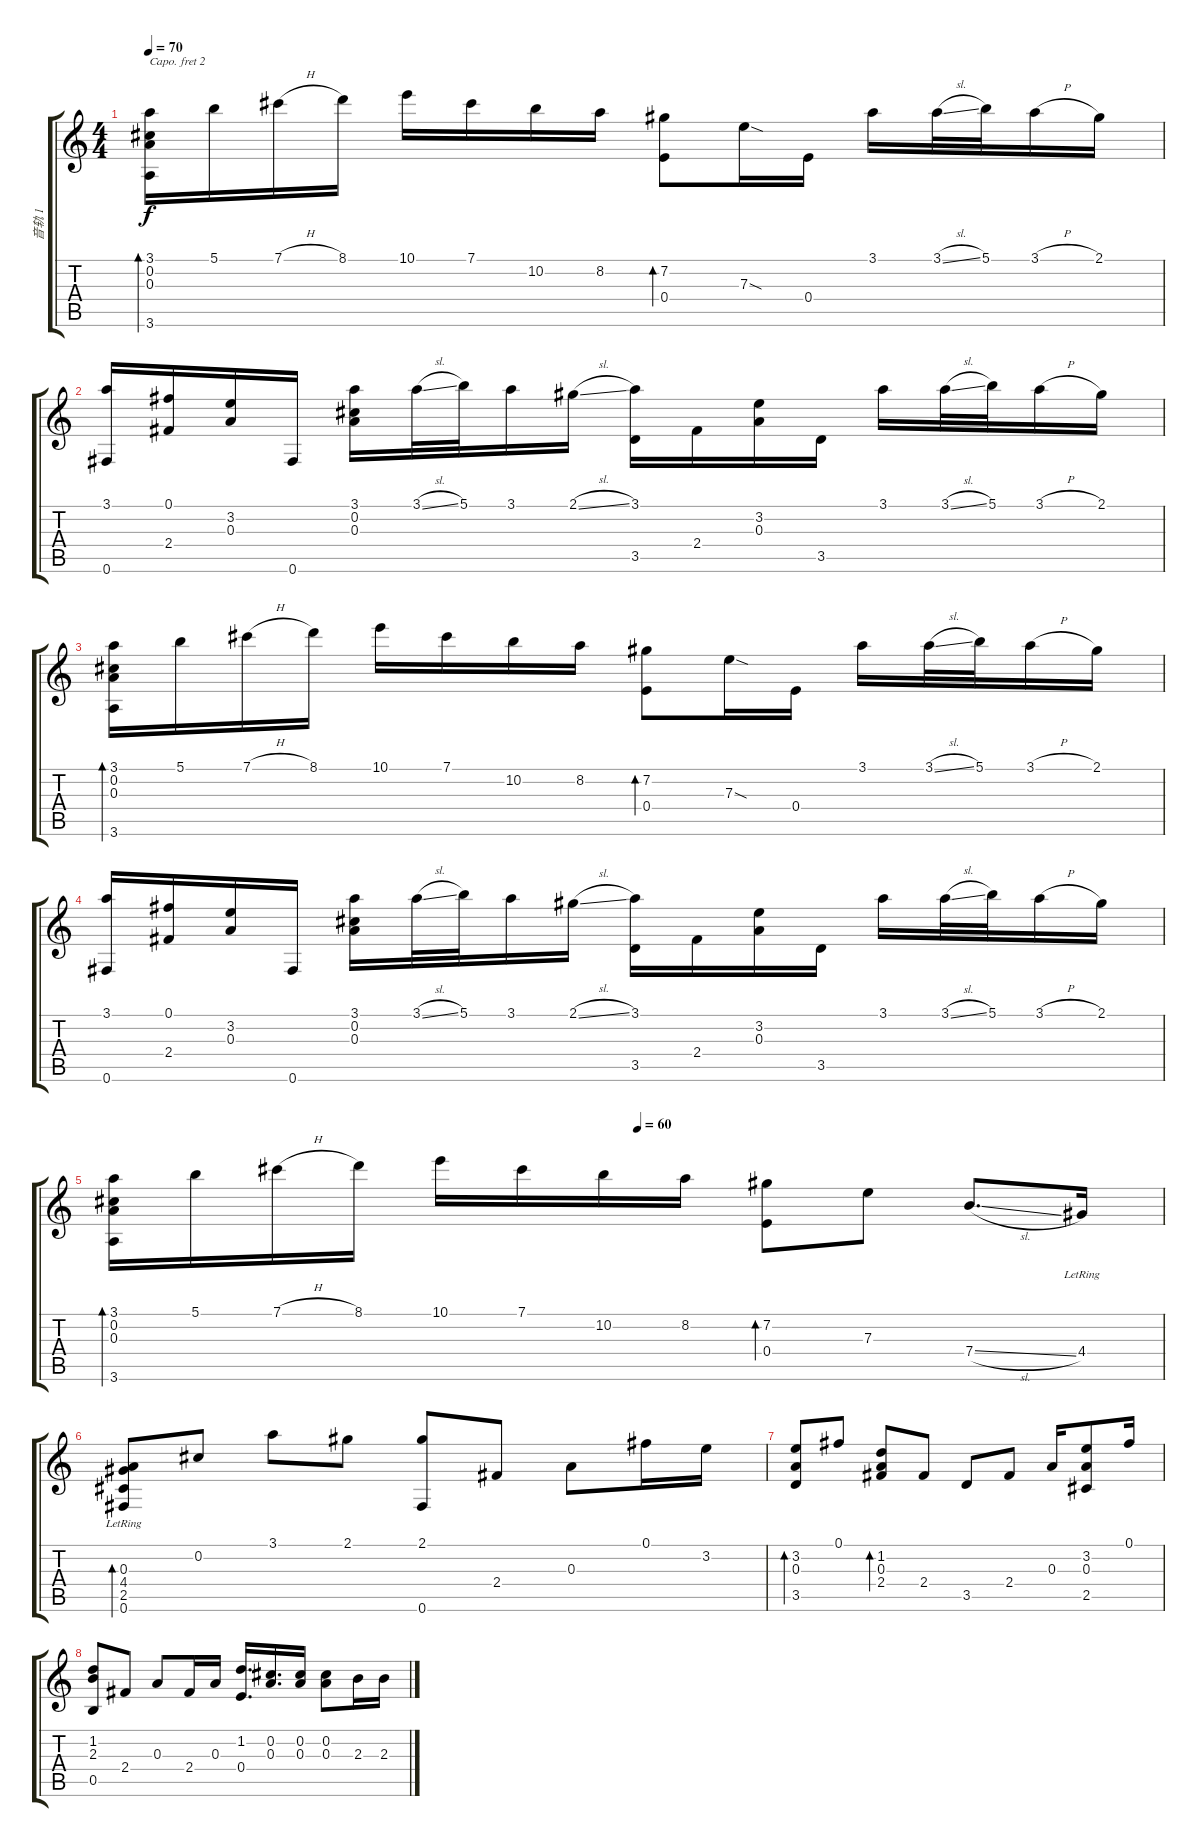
\track ("音轨 1" "音轨 1") {instrument acousticguitarsteel}
\staff {score tabs}
\capo 2
\tuning (E4 B3 G3 D3 A2 E2) {hide}
\ts (4 4)
\tempo 70
\clef g2
\ks c
(3.1 0.2 0.3 3.6).16{bd 480 dy f} 5.1.16 7.1{h}.16 8.1.16 10.1.16 7.1.16 10.2.16 8.2.16 (7.2 0.4).8{bd 480} 7.3{sod}.16 0.4.16 3.1.16 3.1{sl}.32 5.1.32 3.1{h}.16 2.1.16 |
(3.1 0.6).16 (0.1 2.4).16 (3.2 0.3).16 0.6.16 (3.1 0.2 0.3).16 3.1{sl}.32 5.1.32 3.1.16 2.1{sl}.16 (3.1 3.5).16 2.4.16 (3.2 0.3).16 3.5.16 3.1.16 3.1{sl}.32 5.1.32 3.1{h}.16 2.1.16 |
(3.1 0.2 0.3 3.6).16{bd 480} 5.1.16 7.1{h}.16 8.1.16 10.1.16 7.1.16 10.2.16 8.2.16 (7.2 0.4).8{bd 480} 7.3{sod}.16 0.4.16 3.1.16 3.1{sl}.32 5.1.32 3.1{h}.16 2.1.16 |
(3.1 0.6).16 (0.1 2.4).16 (3.2 0.3).16 0.6.16 (3.1 0.2 0.3).16 3.1{sl}.32 5.1.32 3.1.16 2.1{sl}.16 (3.1 3.5).16 2.4.16 (3.2 0.3).16 3.5.16 3.1.16 3.1{sl}.32 5.1.32 3.1{h}.16 2.1.16 |
\tempo (60 0.5)
(3.1 0.2 0.3 3.6).16{bd 480} 5.1.16 7.1{h}.16 8.1.16 10.1.16 7.1.16 10.2.16 8.2.16 (7.2 0.4).8{bd 480} 7.3.8 7.4{sl}.8{d} 4.4{lr}.16 |
(0.3{lr} 4.4 2.5 0.6).8{bd 480} 0.2.8 3.1.8 2.1.8 (2.1 0.6).8 2.4.8 0.3.8 0.1.16 3.2.16 |
(3.2 0.3 3.5).8{bd 480} 0.1.8 (1.2 0.3 2.4).8{bd 480} 2.4.8 3.5.8 2.4.8 0.3.16 (3.2 0.3 2.5).8 0.1.16 |
(1.2 2.3 0.5).8 2.4.8 0.3.8 2.4.16 0.3.16 (1.2 0.4).16{d} (0.2 0.3).16{d} (0.2 0.3).16 (0.2 0.3).8 2.3.16 2.3.16
